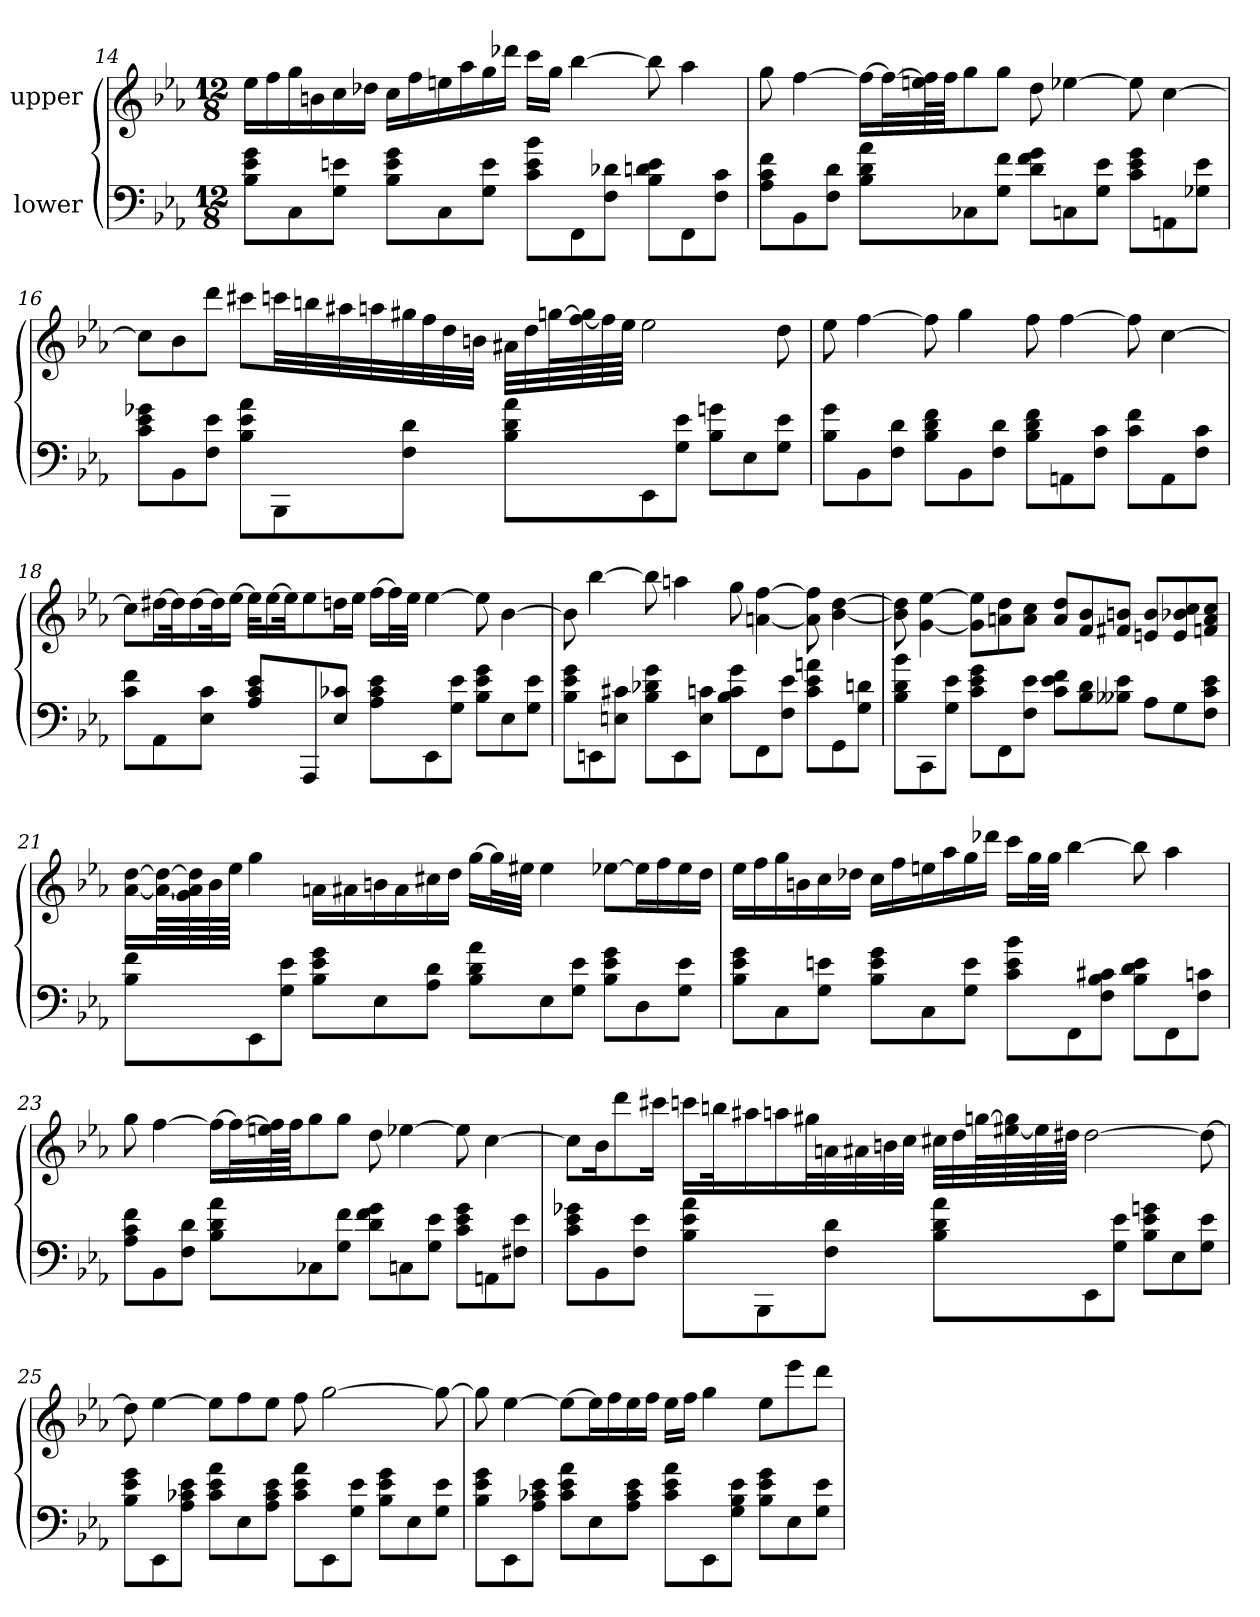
**kern	**kern
*part2	*part1
*staff2	*staff1
*I"lower	*I"upper
!!LO:LB:g=z
*clefF4	*clefG2
*k[b-e-a-]	*k[b-e-a-]
*M12/8	*M12/8
=14	=14
8B-\ 8e-\ 8g\L	16ee-\LL
.	16ff\
8C\	16gg\
.	16bn\
8G\ 8en\J	16cc\
.	16dd-X\JJ
8B-\ 8e\ 8g\L	16cc\LL
.	16ff\
8C\	16een\
.	16aa-\
8G\ 8e\J	16gg\
.	16ddd-X\JJ
8c\ 8e\ 8b-\L	16ccc\LL
.	16gg\JJ
8FF\	[4bb-\
8F\ 8d-X\J	.
8B-\ 8dn\ 8e\L	8bb-\]
8FF\	4aa-\
8F\ 8c\J	.
!!LO:LB:g=z
=15	=15
8A-\ 8c\ 8f\L	8gg\
8BB-\	[4ff\
8F\ 8d\J	.
8B-\ 8d\ 8a-\L	16ff\LL_
.	32ff\L_
.	64een\ 64ff\]L
.	64ff\JJJ
8C-X\	8gg\
8G\ 8f\J	8gg\J
8d\ 8f\ 8g\L	8dd\
8Cn\	[4ee-X\
8G\ 8e-\J	.
8c\ 8e-\ 8g\L	8ee-\]
8AAn\	[4cc\
8G-X\ 8e-\J	.
!!LO:LB:g=z
=16	=16
8c\ 8e-\ 8g-X\L	8cc\L]
8BB-\	8b-\
8F\ 8e-\J	8ddd\J
8B-\ 8e-\ 8a-\L	8ccc#X\L
8BBB-\	32cccn\LL
.	32bbn\
.	32aa#X\
.	32aan\
8F\ 8d\J	32gg#X\
.	32ff\
.	32dd\
.	32bn\JJJ
8B-\ 8d\ 8a-\L	32a#X\LLL
.	32dd\
.	[64ggn\L
.	[64ff\ 64gg\]
.	64ff\]
.	64ee-\JJJJ
8EE-\	2ee-\
8G\ 8e-\J	.
8B-\ 8gn\L	.
8E-\	.
8G\ 8e-\J	8dd\
!!LO:LB:g=z
=17	=17
8B-\ 8g\L	8ee-\
8BB-\	[4ff\
8F\ 8d\J	.
8B-\ 8d\ 8f\L	8ff\]
8BB-\	4gg\
8F\ 8d\J	.
8B-\ 8d\ 8f\L	8ff\
8AAn\	[4ff\
8F\ 8c\J	.
8c\ 8f\L	8ff\]
8AA\	[4cc\
8F\ 8c\J	.
=18	=18
8c\ 8f\L	8cc\L]
8AA-\	[16dd#X\L
.	32dd#\K]
.	[16dd#\
8E-\ 8c\J	.
.	32dd#\K]
.	[16ee-\JJ
8A-/ 8c/ 8e-/L	32ee-\KLL]
.	[16ee-\
.	32ee-\JK]
8AAA-/	8ee-\
8E-/ 8c-X/J	16ddn\L
.	16ee-\JJ
8A-\ 8c-\ 8e-\L	[16ff\LL
.	32ff\L]
.	32ee-\JJJ
8EE-\	[4ee-\
8G\ 8e-\J	.
8B-\ 8e-\ 8g\L	8ee-\]
8E-\	[4b-\
8G\ 8e-\J	.
!!LO:PB:g=z
=19	=19
8B-\ 8e-\ 8g\L	8b-\]
8EEn\	[4bb-\
8En\ 8c#X\J	.
8B-\ 8d-X\ 8g\L	8bb-\]
8EE\	4aan\
8E\ 8cn\J	.
8B-\ 8c\ 8g\L	8gg\
8FF\	[4an\ [4ff\
8F\ 8e-\J	.
8c\ 8e-\ 8an\L	8a\] 8ff\]
8GG\	[4b-\ [4dd\
8G\ 8dn\J	.
=20	=20
8B-\ 8d\ 8b-\L	8b-\] 8dd\]
8CC\	[4g\ [4ee-\
8G\ 8e-\J	.
8c\ 8e-\ 8g\L	8g\] 8ee-\]L
8FF\	8an\ 8dd\
8F\ 8e-\J	8a\ 8cc\J
8c\ 8e-\ 8f\L	8a/ 8dd/L
8B-\ 8d\	8f/ 8b-/
8B--X\ 8e-\J	8f#X/ 8bn/J
8A-\L	8en/ 8b/L
8G\	8e/ 8b-X/ 8cc/
8F\ 8c\ 8e-\J	8fn/ 8a/ 8cc/J
!!LO:LB:g=z
=21	=21
8B-\ 8f\L	[16a-\ [16dd\LL
.	64a-\_ 64dd\_LL
.	64g\ 64a-\] 64dd\]
.	64b-\
.	64ee-\JJJJ
8EE-\	4gg\
8G\ 8e-\J	.
8B-\ 8e-\ 8g\L	16an\LL
.	16a#X\
8E-\	16bn\
.	16a#\
8A-\ 8d\J	16cc#X\
.	16dd\JJ
8B-\ 8d\ 8a-\L	[16gg\LL
.	32gg\L]
.	32ee#X\JJJ
8E-\	4ee#\
8G\ 8e-\J	.
8B-\ 8e-\ 8g\L	[8ee-X\L
8D\	16ee-\L]
.	16ff\
8G\ 8e-\J	16ee-\
.	16dd\JJ
!!LO:LB:g=z
=22	=22
8B-\ 8e-\ 8g\L	16ee-\LL
.	16ff\
8C\	16gg\
.	16bn\
8G\ 8en\J	16cc\
.	16dd-X\JJ
8B-\ 8e\ 8g\L	16cc\LL
.	16ff\
8C\	16een\
.	16aa-\
8G\ 8e\J	16gg\
.	16ddd-X\JJ
8c\ 8e\ 8b-\L	16ccc\LL
.	32gg\L
.	32gg\JJJ
8FF\	[4bb-\
8F\ 8B-\ 8c#X\J	.
8B-\ 8d\ 8e\L	8bb-\]
8FF\	4aa-\
8F\ 8cn\J	.
!!LO:LB:g=z
=23	=23
8A-\ 8c\ 8f\L	8gg\
8BB-\	[4ff\
8F\ 8d\J	.
8B-\ 8d\ 8a-\L	16ff\LL_
.	32ff\L_
.	64een\ 64ff\]L
.	64ff\JJJ
8C-X\	8gg\
8G\ 8f\J	8gg\J
8d\ 8f\ 8g\L	8dd\
8Cn\	[4ee-X\
8G\ 8e-\J	.
8c\ 8e-\ 8g\L	8ee-\]
8AAn\	[4cc\
8F#X\ 8e-\J	.
!!LO:LB:g=z
=24	=24
8c\ 8e-\ 8g-X\L	8cc\L]
8BB-\	16b-\K
.	8ddd\
8F\ 8e-\J	.
.	16ccc#X\Jk
8B-\ 8e-\ 8a-\L	16cccn\LL
.	32bbn\K
.	16aa#X\
8BBB-\	.
.	16aan\
.	32gg#X\L
8F\ 8d\J	32an\
.	32a#X\
.	32bn\
.	32cc\JJJ
8B-\ 8d\ 8a-\L	32cc#X\LLL
.	32dd\
.	[64ggn\L
.	[64ee#X\ 64gg\]
.	64ee#\]
.	64dd#X\JJJJ
8EE-\	[2dd#\
8G\ 8e-\J	.
8B-\ 8e-\ 8gn\L	.
8E-\	.
8G\ 8e-\J	8dd#\_
!!LO:LB:g=z
=25	=25
8B-\ 8e-\ 8g\L	8dd#\]
8EE-\	[4ee-\
8A-\ 8c-X\ 8e-\J	.
8c-\ 8e-\ 8a-\L	8ee-\L]
8E-\	8ff\
8A-\ 8c-\ 8e-\J	8ee-\J
8c-\ 8e-\ 8a-\L	8ff\
8EE-\	[2gg\
8G\ 8e-\J	.
8B-\ 8e-\ 8g\L	.
8E-\	.
8G\ 8e-\J	8gg\_
=26	=26
8B-\ 8e-\ 8g\L	8gg\]
8EE-\	[4ee-\
8A-\ 8c-X\ 8e-\J	.
8c-\ 8e-\ 8a-\L	8ee-\L_
8E-\	16ee-\L]
.	16ff\
8A-\ 8c-\ 8e-\J	16ee-\
.	16ff\JJ
8c-\ 8e-\ 8a-\L	16ee-\LL
.	16ff\JJ
8EE-\	4gg\
8G\ 8B-\ 8e-\J	.
8B-\ 8e-\ 8g\L	8ee-\L
8E-\	8eee-\
8G\ 8e-\J	8ddd\J
=	=
*-	*-
